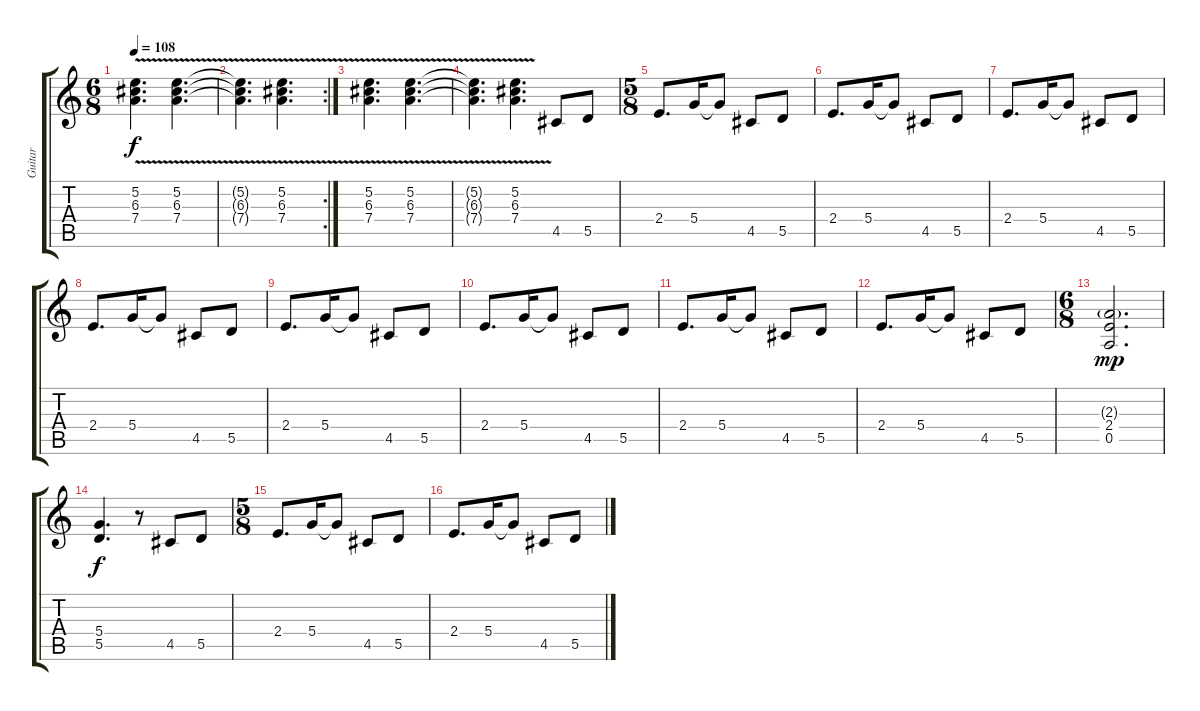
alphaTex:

\track ("Guitar" "Guitar") {instrument overdrivenguitar}
\staff {score tabs}
\tuning (E4 B3 G3 D3 A2 E2) {hide}
\ts (6 8)
\tempo 108
\clef g2
\ks c
(5.2{v} 6.3{v} 7.4{v}).4{d dy f} (5.2{v} 6.3{v} 7.4{v}).4{d} |
\rc 2
(5.2{v t} 6.3{v t} 7.4{v t}).4{d} (5.2{v} 6.3{v} 7.4{v}).4{d} |
(5.2{v} 6.3{v} 7.4{v}).4{d} (5.2{v} 6.3{v} 7.4{v}).4{d} |
(5.2{t} 6.3{t} 7.4{t}).4{d} (5.2{v} 6.3{v} 7.4{v}).4{d} 4.5.8 5.5.8 |
\ts (5 8)
2.4.8{d} 5.4.16 5.4{t}.8 4.5.8 5.5.8 |
2.4.8{d} 5.4.16 5.4{t}.8 4.5.8 5.5.8 |
2.4.8{d} 5.4.16 5.4{t}.8 4.5.8 5.5.8 |
2.4.8{d} 5.4.16 5.4{t}.8 4.5.8 5.5.8 |
2.4.8{d} 5.4.16 5.4{t}.8 4.5.8 5.5.8 |
2.4.8{d} 5.4.16 5.4{t}.8 4.5.8 5.5.8 |
2.4.8{d} 5.4.16 5.4{t}.8 4.5.8 5.5.8 |
2.4.8{d} 5.4.16 5.4{t}.8 4.5.8 5.5.8 |
\ts (6 8)
(2.3{g} 2.4 0.5).2{d dy mp} |
(5.4 5.5).4{d dy f} r.8 4.5.8 5.5.8 |
\ts (5 8)
2.4.8{d} 5.4.16 5.4{t}.8 4.5.8 5.5.8 |
2.4.8{d} 5.4.16 5.4{t}.8 4.5.8 5.5.8
